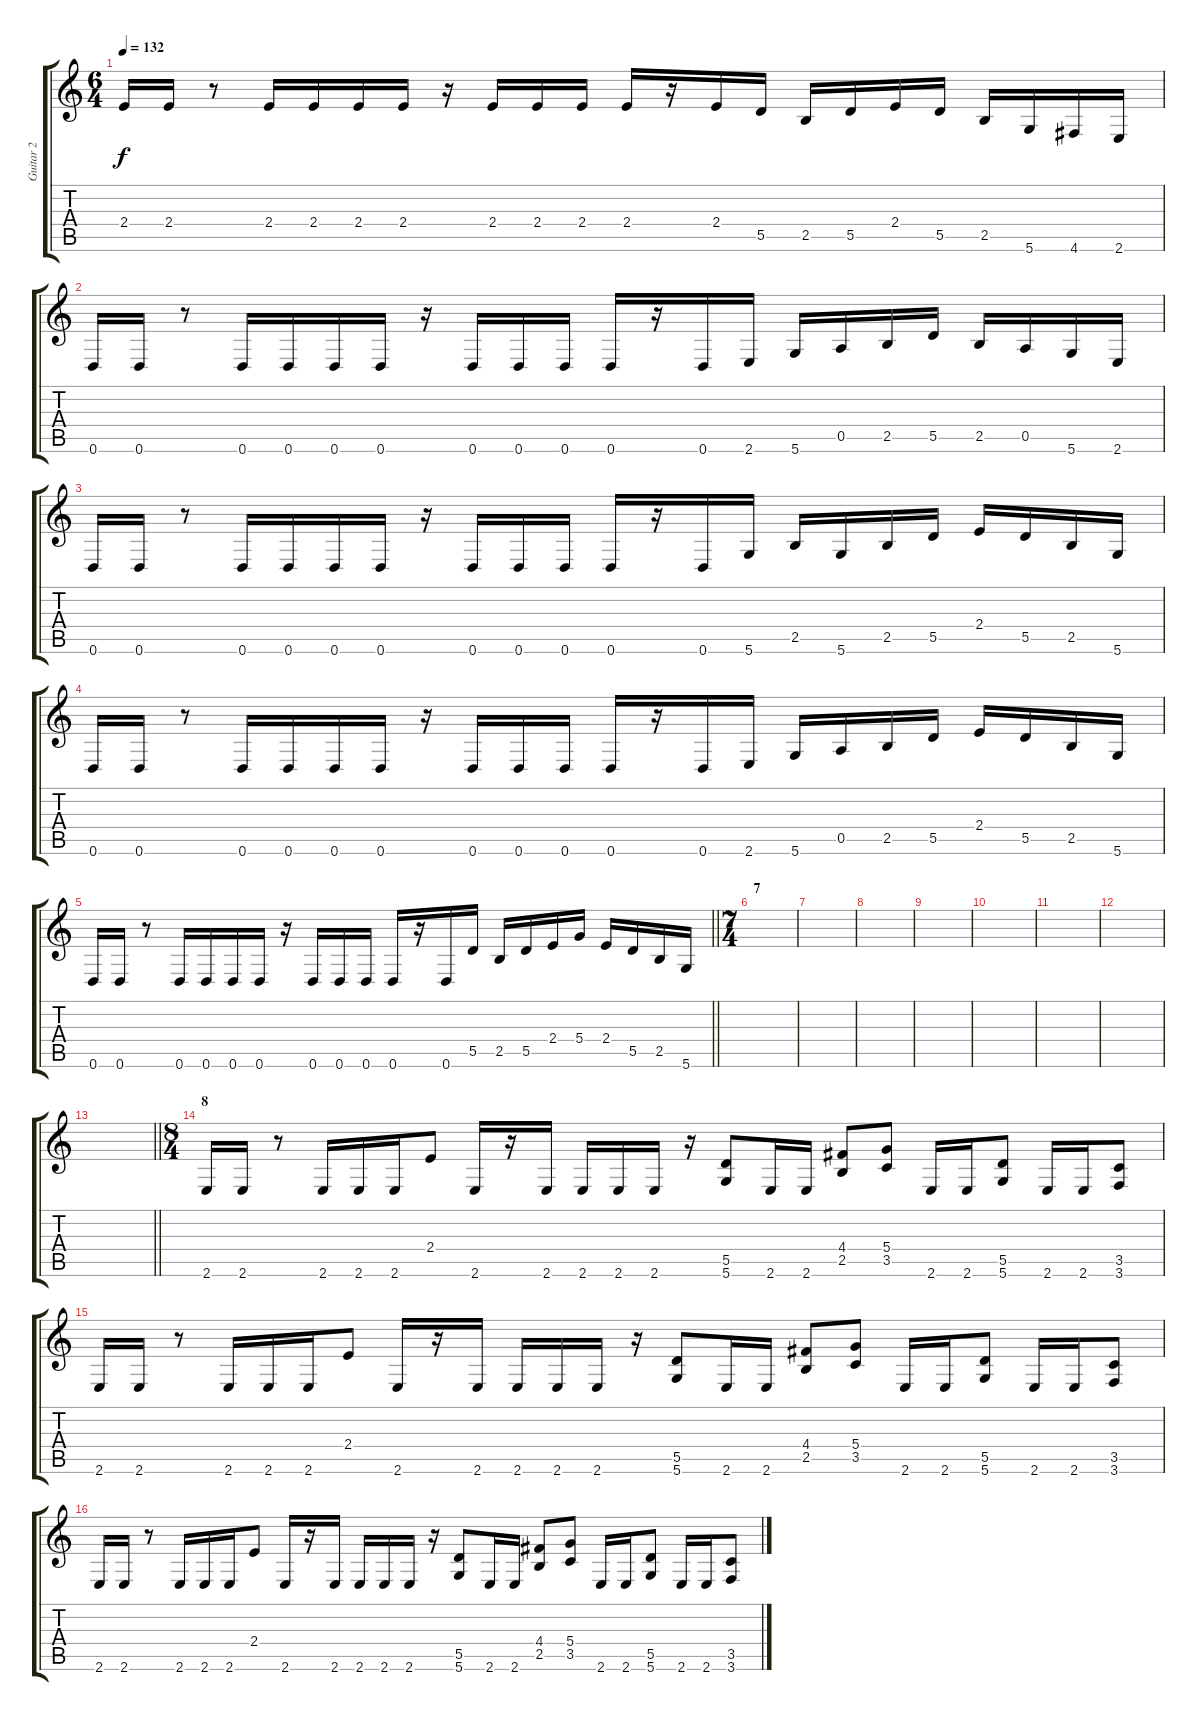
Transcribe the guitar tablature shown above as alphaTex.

\track ("Guitar 2" "Guitar 2") {instrument distortionguitar}
\staff {score tabs}
\tuning (E4 B3 G3 D3 A2 D2) {hide}
\ts (6 4)
\tempo 132
\clef g2
\ks c
2.4.16{dy f} 2.4.16 r.8 2.4.16 2.4.16 2.4.16 2.4.16 r.16 2.4.16 2.4.16 2.4.16 2.4.16 r.16 2.4.16 5.5.16 2.5.16 5.5.16 2.4.16 5.5.16 2.5.16 5.6.16 4.6.16 2.6.16 |
0.6.16 0.6.16 r.8 0.6.16 0.6.16 0.6.16 0.6.16 r.16 0.6.16 0.6.16 0.6.16 0.6.16 r.16 0.6.16 2.6.16 5.6.16 0.5.16 2.5.16 5.5.16 2.5.16 0.5.16 5.6.16 2.6.16 |
0.6.16 0.6.16 r.8 0.6.16 0.6.16 0.6.16 0.6.16 r.16 0.6.16 0.6.16 0.6.16 0.6.16 r.16 0.6.16 5.6.16 2.5.16 5.6.16 2.5.16 5.5.16 2.4.16 5.5.16 2.5.16 5.6.16 |
0.6.16 0.6.16 r.8 0.6.16 0.6.16 0.6.16 0.6.16 r.16 0.6.16 0.6.16 0.6.16 0.6.16 r.16 0.6.16 2.6.16 5.6.16 0.5.16 2.5.16 5.5.16 2.4.16 5.5.16 2.5.16 5.6.16 |
\barLineRight lightlight
0.6.16 0.6.16 r.8 0.6.16 0.6.16 0.6.16 0.6.16 r.16 0.6.16 0.6.16 0.6.16 0.6.16 r.16 0.6.16 5.5.16 2.5.16 5.5.16 2.4.16 5.4.16 2.4.16 5.5.16 2.5.16 5.6.16 |
\ts (7 4)
\section ("" "7")
|
|
|
|
|
|
|
\barLineRight lightlight
|
\ts (8 4)
\section ("" "8")
2.6.16 2.6.16 r.8 2.6.16 2.6.16 2.6.16 2.4.8 2.6.16 r.16 2.6.16 2.6.16 2.6.16 2.6.16 r.16 (5.5 5.6).8 2.6.16 2.6.16 (4.4 2.5).8 (5.4 3.5).8 2.6.16 2.6.16 (5.5 5.6).8 2.6.16 2.6.16 (3.5 3.6).8 |
2.6.16 2.6.16 r.8 2.6.16 2.6.16 2.6.16 2.4.8 2.6.16 r.16 2.6.16 2.6.16 2.6.16 2.6.16 r.16 (5.5 5.6).8 2.6.16 2.6.16 (4.4 2.5).8 (5.4 3.5).8 2.6.16 2.6.16 (5.5 5.6).8 2.6.16 2.6.16 (3.5 3.6).8 |
2.6.16 2.6.16 r.8 2.6.16 2.6.16 2.6.16 2.4.8 2.6.16 r.16 2.6.16 2.6.16 2.6.16 2.6.16 r.16 (5.5 5.6).8 2.6.16 2.6.16 (4.4 2.5).8 (5.4 3.5).8 2.6.16 2.6.16 (5.5 5.6).8 2.6.16 2.6.16 (3.5 3.6).8
